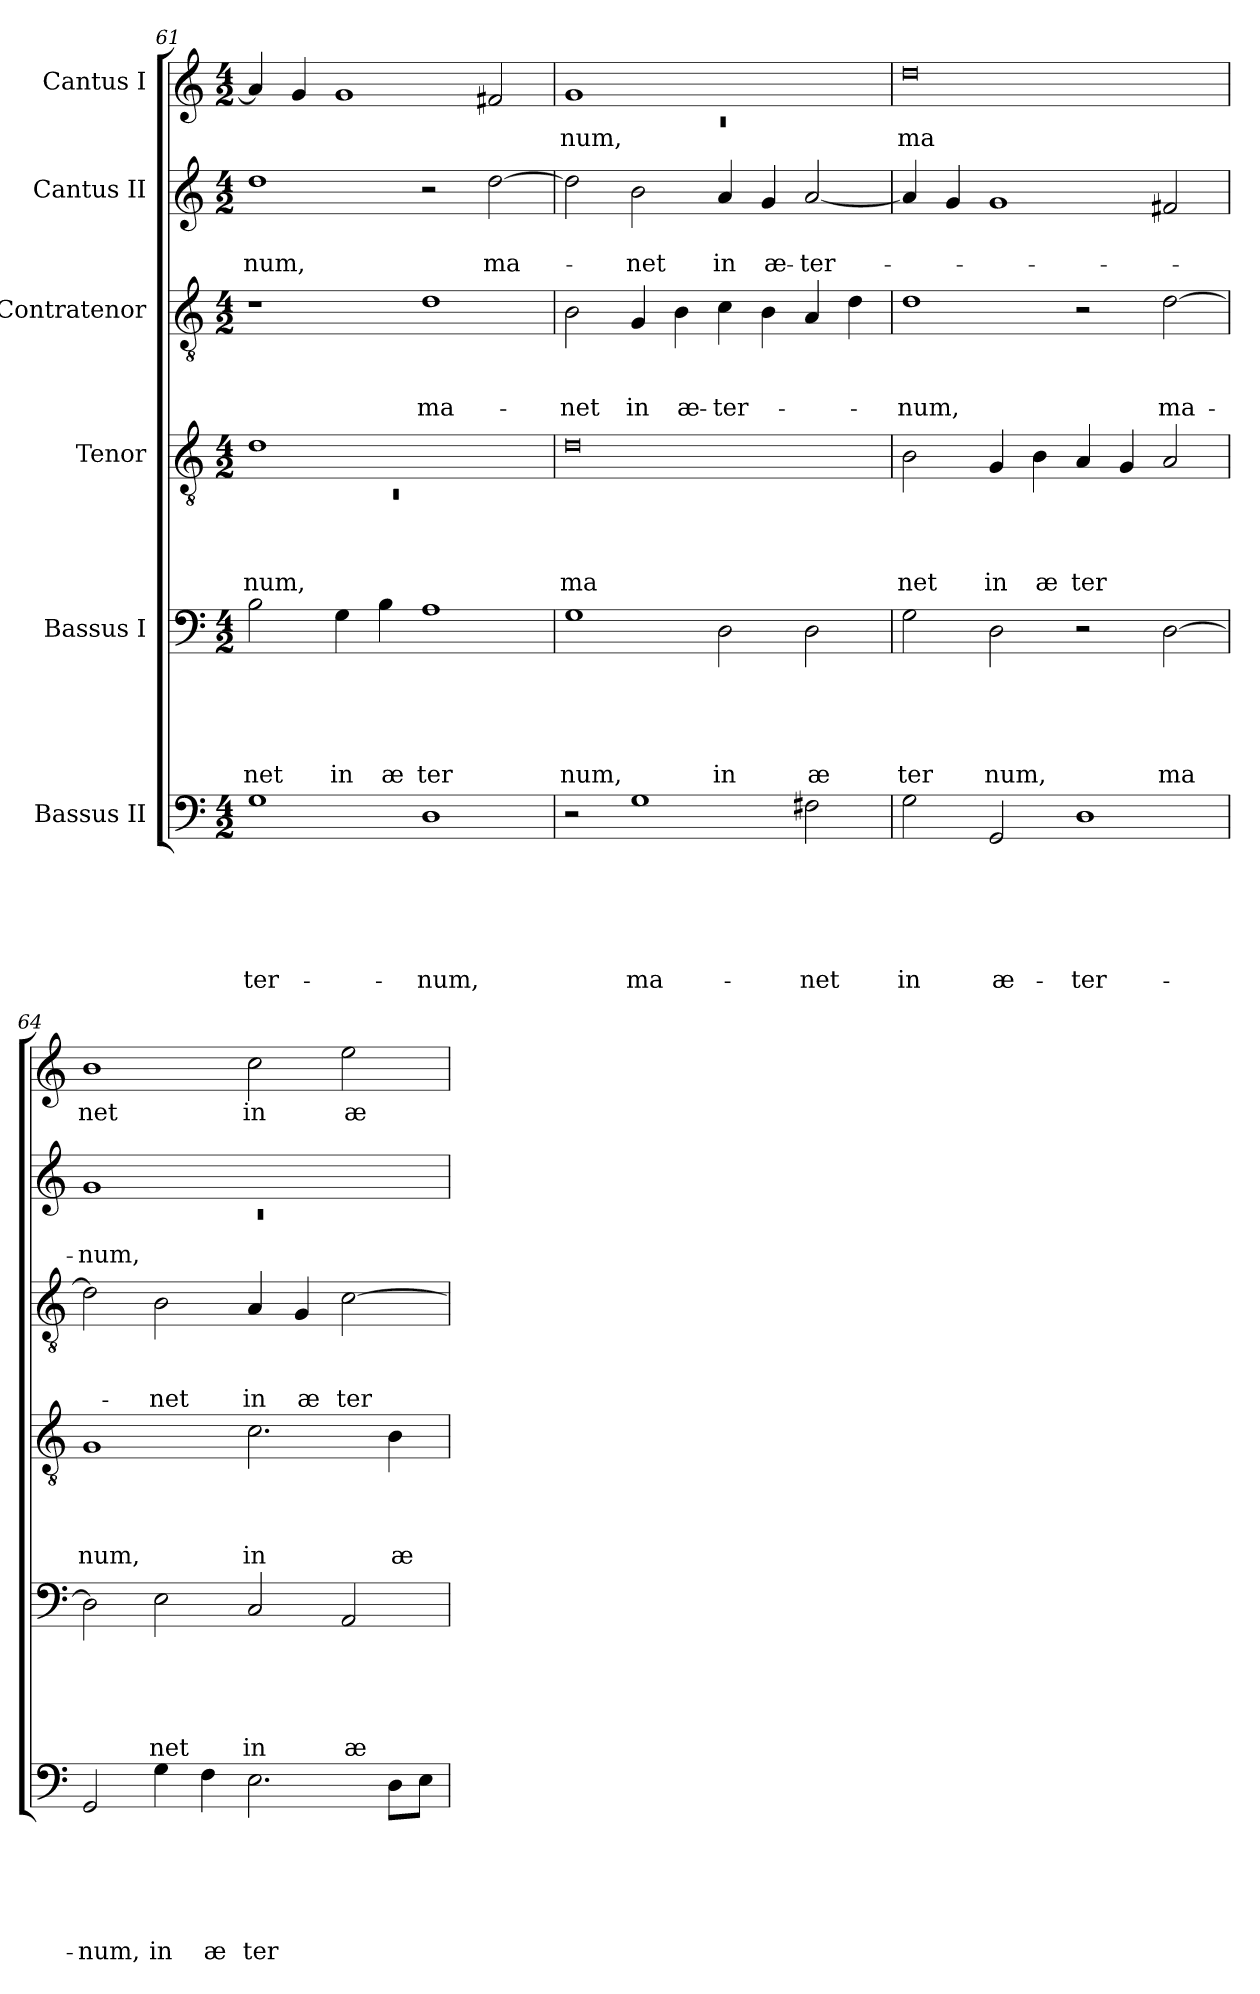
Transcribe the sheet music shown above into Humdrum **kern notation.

**kern	**text	**text	**text	**text	**text	**text	**kern	**text	**text	**text	**text	**text	**kern	**text	**text	**text	**text	**kern	**text	**text	**text	**kern	**text	**text	**kern	**text
*part6	*part6	*part6	*part6	*part6	*part6	*part6	*part5	*part5	*part5	*part5	*part5	*part5	*part4	*part4	*part4	*part4	*part4	*part3	*part3	*part3	*part3	*part2	*part2	*part2	*part1	*part1
*staff6	*staff6	*staff6	*staff6	*staff6	*staff6	*staff6	*staff5	*staff5	*staff5	*staff5	*staff5	*staff5	*staff4	*staff4	*staff4	*staff4	*staff4	*staff3	*staff3	*staff3	*staff3	*staff2	*staff2	*staff2	*staff1	*staff1
*I"Bassus II	*	*	*	*	*	*	*I"Bassus I	*	*	*	*	*	*I"Tenor	*	*	*	*	*I"Contratenor	*	*	*	*I"Cantus II	*	*	*I"Cantus I	*
*clefF4	*	*	*	*	*	*	*clefF4	*	*	*	*	*	*clefGv2	*	*	*	*	*clefGv2	*	*	*	*clefG2	*	*	*clefG2	*
*k[]	*	*	*	*	*	*	*k[]	*	*	*	*	*	*k[]	*	*	*	*	*k[]	*	*	*	*k[]	*	*	*k[]	*
*C:	*	*	*	*	*	*	*C:	*	*	*	*	*	*C:	*	*	*	*	*C:	*	*	*	*C:	*	*	*C:	*
*M4/2	*	*	*	*	*	*	*M4/2	*	*	*	*	*	*M4/2	*	*	*	*	*M4/2	*	*	*	*M4/2	*	*	*M4/2	*
=61	=61	=61	=61	=61	=61	=61	=61	=61	=61	=61	=61	=61	=61	=61	=61	=61	=61	=61	=61	=61	=61	=61	=61	=61	=61	=61
*	*	*	*	*	*	*	*	*	*	*	*	*	*^	*	*	*	*	*	*	*	*	*	*	*	*	*
!	!	!	!	!	!	!LO:LY:b	!	!	!	!	!	!LO:LY:b	!	!LO:N:vis=1	!	!	!	!LO:LY:b	!	!	!	!	!	!	!LO:LY:b	!	!
1G	.	.	.	.	.	-ter-	2B\	.	.	.	.	net	1d	0rC	.	.	.	num,	1r	.	.	.	1dd	.	-num,	4a/]	.
.	.	.	.	.	.	.	.	.	.	.	.	.	.	.	.	.	.	.	.	.	.	.	.	.	.	4g/	.
!	!	!	!	!	!	!	!	!	!	!	!	!LO:LY:b	!	!	!	!	!	!	!	!	!	!	!	!	!	!	!
.	.	.	.	.	.	.	4G\	.	.	.	.	in	.	.	.	.	.	.	.	.	.	.	.	.	.	1g	.
!	!	!	!	!	!	!	!	!	!	!	!	!LO:LY:b	!	!	!	!	!	!	!	!	!	!	!	!	!	!	!
.	.	.	.	.	.	.	4B\	.	.	.	.	æ	.	.	.	.	.	.	.	.	.	.	.	.	.	.	.
!	!	!	!	!	!	!LO:LY:b	!	!	!	!	!	!LO:LY:b	!	!	!	!	!	!	!	!	!	!LO:LY:b	!	!	!	!	!
1D	.	.	.	.	.	-num,	1A	.	.	.	.	ter	1ryy	.	.	.	.	.	1d	.	.	ma-	2r	.	.	.	.
!	!	!	!	!	!	!	!	!	!	!	!	!	!	!	!	!	!	!	!	!	!	!	!	!	!LO:LY:b	!	!
.	.	.	.	.	.	.	.	.	.	.	.	.	.	.	.	.	.	.	.	.	.	.	[>2dd\	.	ma-	2f#X/	.
*	*	*	*	*	*	*	*	*	*	*	*	*	*v	*v	*	*	*	*	*	*	*	*	*	*	*	*	*
=62	=62	=62	=62	=62	=62	=62	=62	=62	=62	=62	=62	=62	=62	=62	=62	=62	=62	=62	=62	=62	=62	=62	=62	=62	=62	=62
*	*	*	*	*	*	*	*	*	*	*	*	*	*	*	*	*	*	*	*	*	*	*	*	*	*^	*
!	!	!	!	!	!	!	!	!	!	!	!	!LO:LY:b	!	!	!	!	!LO:LY:b	!	!	!	!LO:LY:b	!	!	!	!	!LO:N:vis=1	!LO:LY:b
2r	.	.	.	.	.	.	1G	.	.	.	.	num,	0d	.	.	.	ma	2B\	.	.	-net	2dd\]	.	.	1g	0rc	num,
!	!	!	!	!	!	!LO:LY:b	!	!	!	!	!	!	!	!	!	!	!	!	!	!	!LO:LY:b	!	!	!LO:LY:b	!	!	!
1G	.	.	.	.	.	ma-	.	.	.	.	.	.	.	.	.	.	.	4G/	.	.	in	2b\	.	-net	.	.	.
!	!	!	!	!	!	!	!	!	!	!	!	!	!	!	!	!	!	!	!	!	!LO:LY:b	!	!	!	!	!	!
.	.	.	.	.	.	.	.	.	.	.	.	.	.	.	.	.	.	4B\	.	.	æ-	.	.	.	.	.	.
!	!	!	!	!	!	!	!	!	!	!	!	!LO:LY:b	!	!	!	!	!	!	!	!	!LO:LY:b	!	!	!LO:LY:b	!	!	!
.	.	.	.	.	.	.	2D\	.	.	.	.	in	.	.	.	.	.	4c\	.	.	-ter-	4a/	.	in	1ryy	.	.
!	!	!	!	!	!	!	!	!	!	!	!	!	!	!	!	!	!	!	!	!	!	!	!	!LO:LY:b	!	!	!
.	.	.	.	.	.	.	.	.	.	.	.	.	.	.	.	.	.	4B\	.	.	.	4g/	.	æ-	.	.	.
!	!	!	!	!	!	!LO:LY:b	!	!	!	!	!	!LO:LY:b	!	!	!	!	!	!	!	!	!	!	!	!LO:LY:b	!	!	!
2F#X\	.	.	.	.	.	-net	2D\	.	.	.	.	æ	.	.	.	.	.	4A/	.	.	.	[<2a/	.	-ter-	.	.	.
.	.	.	.	.	.	.	.	.	.	.	.	.	.	.	.	.	.	4d\	.	.	.	.	.	.	.	.	.
*	*	*	*	*	*	*	*	*	*	*	*	*	*	*	*	*	*	*	*	*	*	*	*	*	*v	*v	*
=63	=63	=63	=63	=63	=63	=63	=63	=63	=63	=63	=63	=63	=63	=63	=63	=63	=63	=63	=63	=63	=63	=63	=63	=63	=63	=63
!	!	!	!	!	!	!LO:LY:b	!	!	!	!	!	!LO:LY:b	!	!	!	!	!LO:LY:b	!	!	!	!LO:LY:b	!	!	!	!	!LO:LY:b
2G\	.	.	.	.	.	in	2G\	.	.	.	.	ter	2B\	.	.	.	net	1d	.	.	-num,	4a/]	.	.	0dd	ma
.	.	.	.	.	.	.	.	.	.	.	.	.	.	.	.	.	.	.	.	.	.	4g/	.	.	.	.
!	!	!	!	!	!	!LO:LY:b	!	!	!	!	!	!LO:LY:b	!	!	!	!	!LO:LY:b	!	!	!	!	!	!	!	!	!
2GG/	.	.	.	.	.	æ-	2D\	.	.	.	.	num,	4G/	.	.	.	in	.	.	.	.	1g	.	.	.	.
!	!	!	!	!	!	!	!	!	!	!	!	!	!	!	!	!	!LO:LY:b	!	!	!	!	!	!	!	!	!
.	.	.	.	.	.	.	.	.	.	.	.	.	4B\	.	.	.	æ	.	.	.	.	.	.	.	.	.
!	!	!	!	!	!	!LO:LY:b	!	!	!	!	!	!	!	!	!	!	!LO:LY:b	!	!	!	!	!	!	!	!	!
1D	.	.	.	.	.	-ter-	2r	.	.	.	.	.	4A/	.	.	.	ter	2r	.	.	.	.	.	.	.	.
.	.	.	.	.	.	.	.	.	.	.	.	.	4G/	.	.	.	.	.	.	.	.	.	.	.	.	.
!	!	!	!	!	!	!	!	!	!	!	!	!LO:LY:b	!	!	!	!	!	!	!	!	!LO:LY:b	!	!	!	!	!
.	.	.	.	.	.	.	[>2D\	.	.	.	.	ma	2A/	.	.	.	.	[>2d\	.	.	ma-	2f#X/	.	.	.	.
!!LO:PB:g=z
=64	=64	=64	=64	=64	=64	=64	=64	=64	=64	=64	=64	=64	=64	=64	=64	=64	=64	=64	=64	=64	=64	=64	=64	=64	=64	=64
*	*	*	*	*	*	*	*	*	*	*	*	*	*	*	*	*	*	*	*	*	*	*^	*	*	*	*
!	!	!	!	!	!	!LO:LY:b	!	!	!	!	!	!	!	!	!	!	!LO:LY:b	!	!	!	!	!	!LO:N:vis=1	!	!LO:LY:b	!	!LO:LY:b
2GG/	.	.	.	.	.	-num,	2D\]	.	.	.	.	.	1G	.	.	.	num,	2d\]	.	.	.	1g	0rc	.	-num,	1b	net
!	!	!	!	!	!	!LO:LY:b	!	!	!	!	!	!LO:LY:b	!	!	!	!	!	!	!	!	!LO:LY:b	!	!	!	!	!	!
4G\	.	.	.	.	.	in	2E\	.	.	.	.	net	.	.	.	.	.	2B\	.	.	-net	.	.	.	.	.	.
!	!	!	!	!	!	!LO:LY:b	!	!	!	!	!	!	!	!	!	!	!	!	!	!	!	!	!	!	!	!	!
4F\	.	.	.	.	.	æ	.	.	.	.	.	.	.	.	.	.	.	.	.	.	.	.	.	.	.	.	.
!	!	!	!	!	!	!LO:LY:b	!	!	!	!	!	!LO:LY:b	!	!	!	!	!LO:LY:b	!	!	!	!LO:LY:b	!	!	!	!	!	!LO:LY:b
2.E\	.	.	.	.	.	ter	2C/	.	.	.	.	in	2.c\	.	.	.	in	4A/	.	.	in	1ryy	.	.	.	2cc\	in
!	!	!	!	!	!	!	!	!	!	!	!	!	!	!	!	!	!	!	!	!	!LO:LY:b	!	!	!	!	!	!
.	.	.	.	.	.	.	.	.	.	.	.	.	.	.	.	.	.	4G/	.	.	æ	.	.	.	.	.	.
!	!	!	!	!	!	!	!	!	!	!	!	!LO:LY:b	!	!	!	!	!	!	!	!	!LO:LY:b	!	!	!	!	!	!LO:LY:b
.	.	.	.	.	.	.	2AA/	.	.	.	.	æ-	.	.	.	.	.	[>2c\	.	.	ter	.	.	.	.	2ee\	æ
!	!	!	!	!	!	!	!	!	!	!	!	!	!	!	!	!	!LO:LY:b	!	!	!	!	!	!	!	!	!	!
8D\L	.	.	.	.	.	.	.	.	.	.	.	.	4B\	.	.	.	æ-	.	.	.	.	.	.	.	.	.	.
8E\J	.	.	.	.	.	.	.	.	.	.	.	.	.	.	.	.	.	.	.	.	.	.	.	.	.	.	.
*	*	*	*	*	*	*	*	*	*	*	*	*	*	*	*	*	*	*	*	*	*	*v	*v	*	*	*	*
=	=	=	=	=	=	=	=	=	=	=	=	=	=	=	=	=	=	=	=	=	=	=	=	=	=	=
*-	*-	*-	*-	*-	*-	*-	*-	*-	*-	*-	*-	*-	*-	*-	*-	*-	*-	*-	*-	*-	*-	*-	*-	*-	*-	*-
